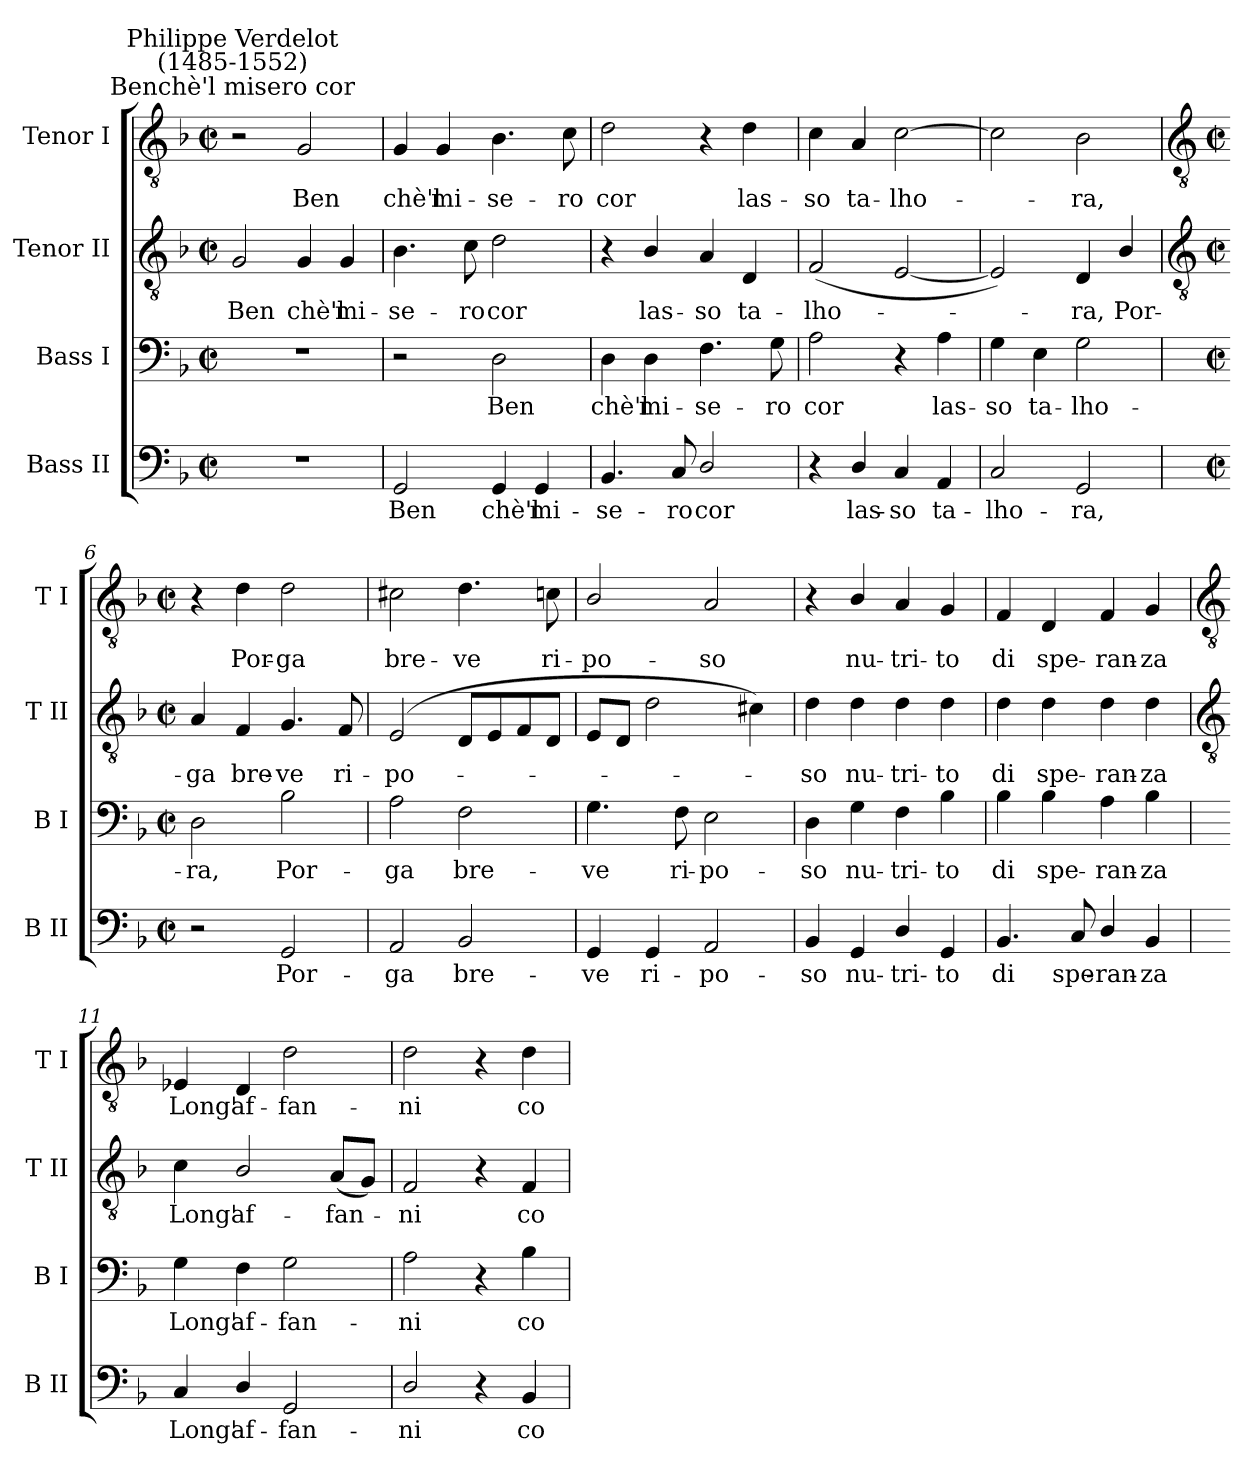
**kern	**text	**kern	**text	**kern	**text	**kern	**text
*part4	*part4	*part3	*part3	*part2	*part2	*part1	*part1
*staff4	*staff4	*staff3	*staff3	*staff2	*staff2	*staff1	*staff1
*I"Bass II	*	*I"Bass I	*	*I"Tenor II	*	*I"Tenor I	*
*I'B II	*	*I'B I	*	*I'T II	*	*I'T I	*
*clefF4	*	*clefF4	*	*clefGv2	*	*clefGv2	*
*k[b-]	*	*k[b-]	*	*k[b-]	*	*k[b-]	*
*F:	*	*F:	*	*F:	*	*F:	*
*M2/2	*	*M2/2	*	*M2/2	*	*M2/2	*
*met(c|)	*	*met(c|)	*	*met(c|)	*	*met(c|)	*
=1	=1	=1	=1	=1	=1	=1	=1
!	!	!	!	!	!	!LO:TX:a:cj:t=Benchè'l misero cor	!
!	!	!	!	!	!	!LO:TX:a:cj:t=Philippe Verdelot\n(1485-1552)	!
!	!	!	!	!	!LO:LY:b	!	!
1r	.	1r	.	2G	Ben	2r	.
!	!	!	!	!	!LO:LY:b	!	!LO:LY:b
.	.	.	.	4G	chè'l	2G	Ben
!	!	!	!	!	!LO:LY:b	!	!
.	.	.	.	4G	mi-	.	.
=2	=2	=2	=2	=2	=2	=2	=2
!	!LO:LY:b	!	!	!	!LO:LY:b	!	!LO:LY:b
2GG	Ben	2r	.	4.B-	-se-	4G	chè'l
!	!	!	!	!	!	!	!LO:LY:b
.	.	.	.	.	.	4G	mi-
!	!	!	!	!	!LO:LY:b	!	!
.	.	.	.	8c	-ro	.	.
!	!LO:LY:b	!	!LO:LY:b	!	!LO:LY:b	!	!LO:LY:b
4GG	chè'l	2D	Ben	2d	cor	4.B-	-se-
!	!LO:LY:b	!	!	!	!	!	!
4GG	mi-	.	.	.	.	.	.
!	!	!	!	!	!	!	!LO:LY:b
.	.	.	.	.	.	8c	-ro
=3	=3	=3	=3	=3	=3	=3	=3
!	!LO:LY:b	!	!LO:LY:b	!	!	!	!LO:LY:b
4.BB-	-se-	4D	chè'l	4r	.	2d	cor
!	!	!	!LO:LY:b	!	!LO:LY:b	!	!
.	.	4D	mi-	4B-/	las-	.	.
!	!LO:LY:b	!	!	!	!	!	!
8C	-ro	.	.	.	.	.	.
!	!LO:LY:b	!	!LO:LY:b	!	!LO:LY:b	!	!
2D/	cor	4.F	-se-	4A	-so	4r	.
!	!	!	!	!	!LO:LY:b	!	!LO:LY:b
.	.	.	.	4D	ta-	4d	las-
!	!	!	!LO:LY:b	!	!	!	!
.	.	8G	-ro	.	.	.	.
=4	=4	=4	=4	=4	=4	=4	=4
!	!	!	!LO:LY:b	!	!LO:LY:b	!	!LO:LY:b
4r	.	2A	cor	(<2F	-lho-	4c	-so
!	!LO:LY:b	!	!	!	!	!	!LO:LY:b
4D/	las-	.	.	.	.	4A	ta-
!	!LO:LY:b	!	!	!	!	!	!LO:LY:b
4C	-so	4r	.	[2E	.	[2c	-lho-
!	!LO:LY:b	!	!LO:LY:b	!	!	!	!
4AA	ta-	4A	las-	.	.	.	.
=5	=5	=5	=5	=5	=5	=5	=5
!	!LO:LY:b	!	!LO:LY:b	!	!	!	!
2C	-lho-	4G	-so	2E])	.	2c]	.
!	!	!	!LO:LY:b	!	!	!	!
.	.	4E	ta-	.	.	.	.
!	!LO:LY:b	!	!LO:LY:b	!	!LO:LY:b	!	!LO:LY:b
2GG	-ra,	2G	-lho-	4D	ra,	2B-	ra,
!	!	!	!	!	!LO:LY:b	!	!
.	.	.	.	4B-/	Por-	.	.
!!LO:LB:g=z
=6	=6	=6	=6	=6	=6	=6	=6
*	*	*	*	*clefGv2	*	*clefGv2	*
*M2/2	*	*M2/2	*	*M2/2	*	*M2/2	*
*met(c|)	*	*met(c|)	*	*met(c|)	*	*met(c|)	*
!	!	!	!LO:LY:b	!	!LO:LY:b	!	!
2r	.	2D	-ra,	4A	-ga	4r	.
!	!	!	!	!	!LO:LY:b	!	!LO:LY:b
.	.	.	.	4F	bre-	4d	Por-
!	!LO:LY:b	!	!LO:LY:b	!	!LO:LY:b	!	!LO:LY:b
2GG	Por-	2B-	Por-	4.G	-ve	2d	-ga
!	!	!	!	!	!LO:LY:b	!	!
.	.	.	.	8F	ri-	.	.
=7	=7	=7	=7	=7	=7	=7	=7
!	!LO:LY:b	!	!LO:LY:b	!	!LO:LY:b	!	!LO:LY:b
2AA	-ga	2A	-ga	(<2E	-po-	2c#X	bre-
!	!LO:LY:b	!	!LO:LY:b	!	!	!	!LO:LY:b
2BB-	bre-	2F	bre-	8DL	.	4.d	-ve
.	.	.	.	8E	.	.	.
.	.	.	.	8F	.	.	.
!	!	!	!	!	!	!	!LO:LY:b
.	.	.	.	8DJ	.	8cn	ri-
=8	=8	=8	=8	=8	=8	=8	=8
!	!LO:LY:b	!	!LO:LY:b	!	!	!	!LO:LY:b
4GG	-ve	4.G	-ve	8EL	.	2B-/	-po-
.	.	.	.	8DJ	.	.	.
!	!LO:LY:b	!	!	!	!	!	!
4GG	ri-	.	.	2d	.	.	.
!	!	!	!LO:LY:b	!	!	!	!
.	.	8F	ri-	.	.	.	.
!	!LO:LY:b	!	!LO:LY:b	!	!	!	!LO:LY:b
2AA	-po-	2E	-po-	.	.	2A	-so
.	.	.	.	4c#X)	.	.	.
=9	=9	=9	=9	=9	=9	=9	=9
!	!LO:LY:b	!	!LO:LY:b	!	!LO:LY:b	!	!
4BB-	-so	4D	-so	4d	so	4r	.
!	!LO:LY:b	!	!LO:LY:b	!	!LO:LY:b	!	!LO:LY:b
4GG	nu-	4G	nu-	4d	nu-	4B-/	nu-
!	!LO:LY:b	!	!LO:LY:b	!	!LO:LY:b	!	!LO:LY:b
4D/	-tri-	4F	-tri-	4d	-tri-	4A	-tri-
!	!LO:LY:b	!	!LO:LY:b	!	!LO:LY:b	!	!LO:LY:b
4GG	-to	4B-	-to	4d	-to	4G	-to
=10	=10	=10	=10	=10	=10	=10	=10
!	!LO:LY:b	!	!LO:LY:b	!	!LO:LY:b	!	!LO:LY:b
4.BB-	di	4B-	di	4d	di	4F	di
!	!	!	!LO:LY:b	!	!LO:LY:b	!	!LO:LY:b
.	.	4B-	spe-	4d	spe-	4D	spe-
!	!LO:LY:b	!	!	!	!	!	!
8C	spe-	.	.	.	.	.	.
!	!LO:LY:b	!	!LO:LY:b	!	!LO:LY:b	!	!LO:LY:b
4D/	-ran-	4A	-ran-	4d	-ran-	4F	-ran-
!	!LO:LY:b	!	!LO:LY:b	!	!LO:LY:b	!	!LO:LY:b
4BB-	-za	4B-	-za	4d	-za	4G	-za
!!LO:LB:g=z
=11	=11	=11	=11	=11	=11	=11	=11
*	*	*	*	*clefGv2	*	*clefGv2	*
!	!LO:LY:b	!	!LO:LY:b	!	!LO:LY:b	!	!LO:LY:b
4C	Long'	4G	Long'	4c	Long'	4E-X	Long'
!	!LO:LY:b	!	!LO:LY:b	!	!LO:LY:b	!	!LO:LY:b
4D/	af-	4F	af-	2B-/	af-	4D	af-
!	!LO:LY:b	!	!LO:LY:b	!	!	!	!LO:LY:b
2GG	-fan-	2G	-fan-	.	.	2d	-fan-
!	!	!	!	!	!LO:LY:b	!	!
.	.	.	.	(<8AL	-fan-	.	.
.	.	.	.	8GJ)	.	.	.
=12	=12	=12	=12	=12	=12	=12	=12
!	!LO:LY:b	!	!LO:LY:b	!	!LO:LY:b	!	!LO:LY:b
2D/	-ni	2A	-ni	2F	ni	2d	-ni
4r	.	4r	.	4r	.	4r	.
!	!LO:LY:b	!	!LO:LY:b	!	!LO:LY:b	!	!LO:LY:b
4BB-	co-	4B-	co-	4F	co-	4d	co-
=	=	=	=	=	=	=	=
*-	*-	*-	*-	*-	*-	*-	*-
